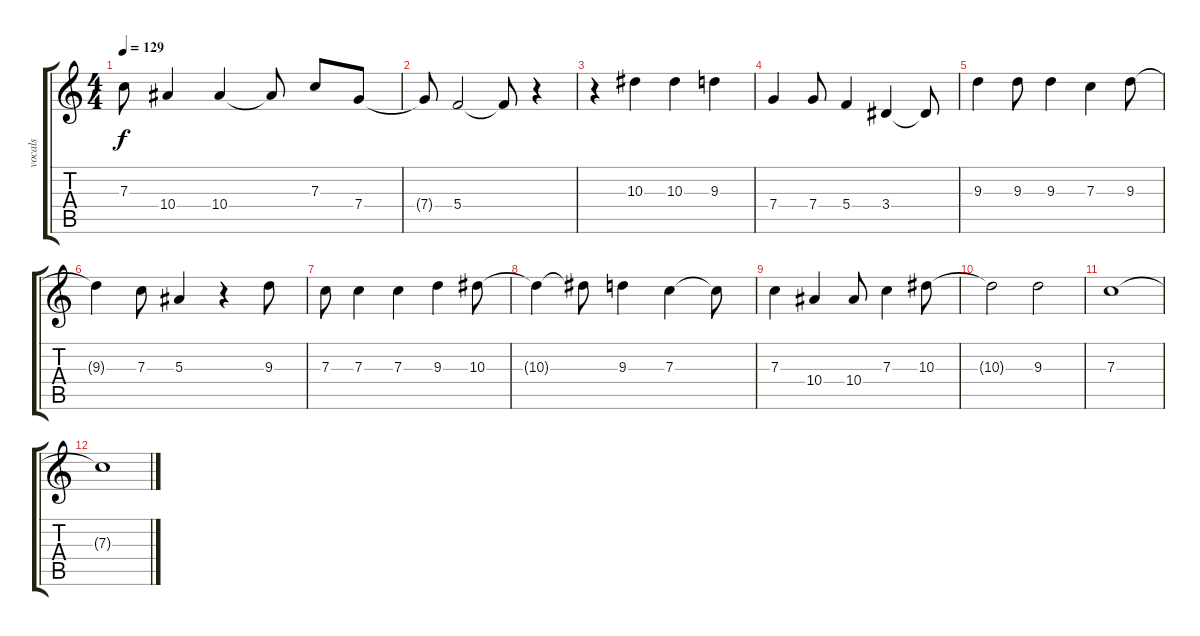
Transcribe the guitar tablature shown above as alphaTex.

\track ("vocals" "vocals") {instrument distortionguitar}
\staff {score tabs}
\tuning (D4 A3 F3 C3 G2 D2) {hide}
\ts (4 4)
\tempo 129
\clef g2
\ks c
7.3.8{dy f} 10.4.4 10.4.4 10.4{t}.8 7.3.8 7.4.8 |
7.4{t}.8 5.4.2 5.4{t}.8 r.4 |
r.4 10.3.4 10.3.4 9.3.4 |
7.4.4 7.4.8 5.4.4 3.4.4 3.4{t}.8 |
9.3.4 9.3.8 9.3.4 7.3.4 9.3.8 |
9.3{t}.4 7.3.8 5.3.4 r.4 9.3.8 |
7.3.8 7.3.4 7.3.4 9.3.4 10.3.8 |
10.3{t}.4 10.3{t}.8 9.3.4 7.3.4 7.3{t}.8 |
7.3.4 10.4.4 10.4.8 7.3.4 10.3.8 |
10.3{t}.2 9.3.2 |
7.3.1 |
7.3{t}.1
